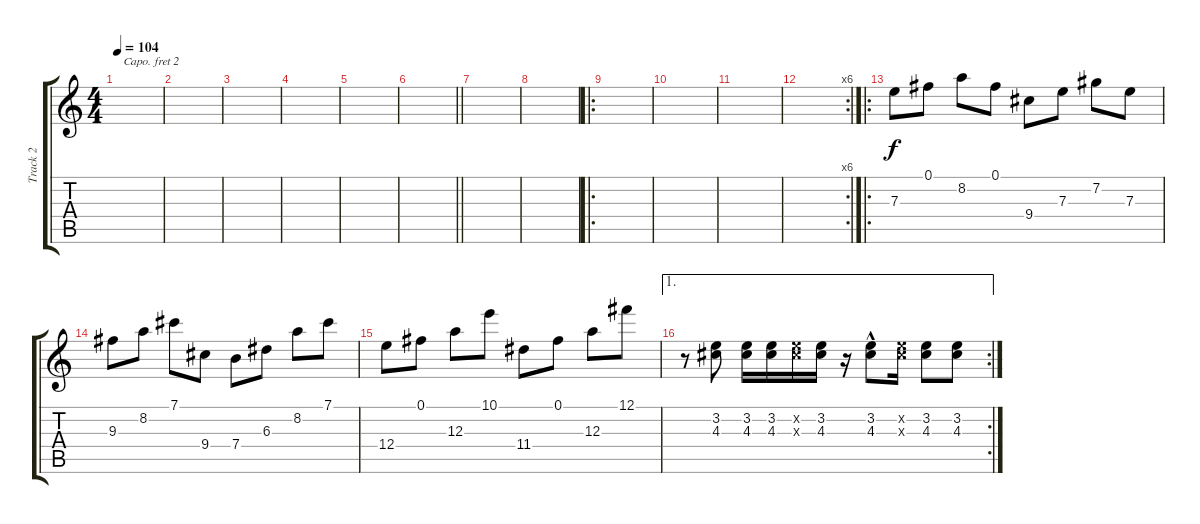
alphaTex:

\track ("Track 2" "Track 2") {instrument electricguitarjazz}
\staff {score tabs}
\capo 2
\tuning (E4 B3 G3 D3 A2 E2) {hide}
\ts (4 4)
\tempo 104
\clef g2
\ks c
|
|
|
|
|
\barLineRight lightlight
|
|
|
\ro
|
|
|
\rc 6
|
\ro
7.3.8 0.1.8 8.2.8 0.1.8 9.4.8 7.3.8 7.2.8 7.3.8 |
9.3.8 8.2.8 7.1.8 9.4.8 7.4.8 6.3.8 8.2.8 7.1.8 |
12.4.8 0.1.8 12.3.8 10.1.8 11.4.8 0.1.8 12.3.8 12.1.8 |
\ae 1
\rc 2
r.8 (3.2 4.3).8 (3.2 4.3).16 (3.2 4.3).16 (3.2{x} 4.3{x}).16 (3.2 4.3).16 r.16 (3.2{hac} 4.3{hac}).8 (3.2{x} 4.3{x}).16 (3.2 4.3).8 (3.2 4.3).8
